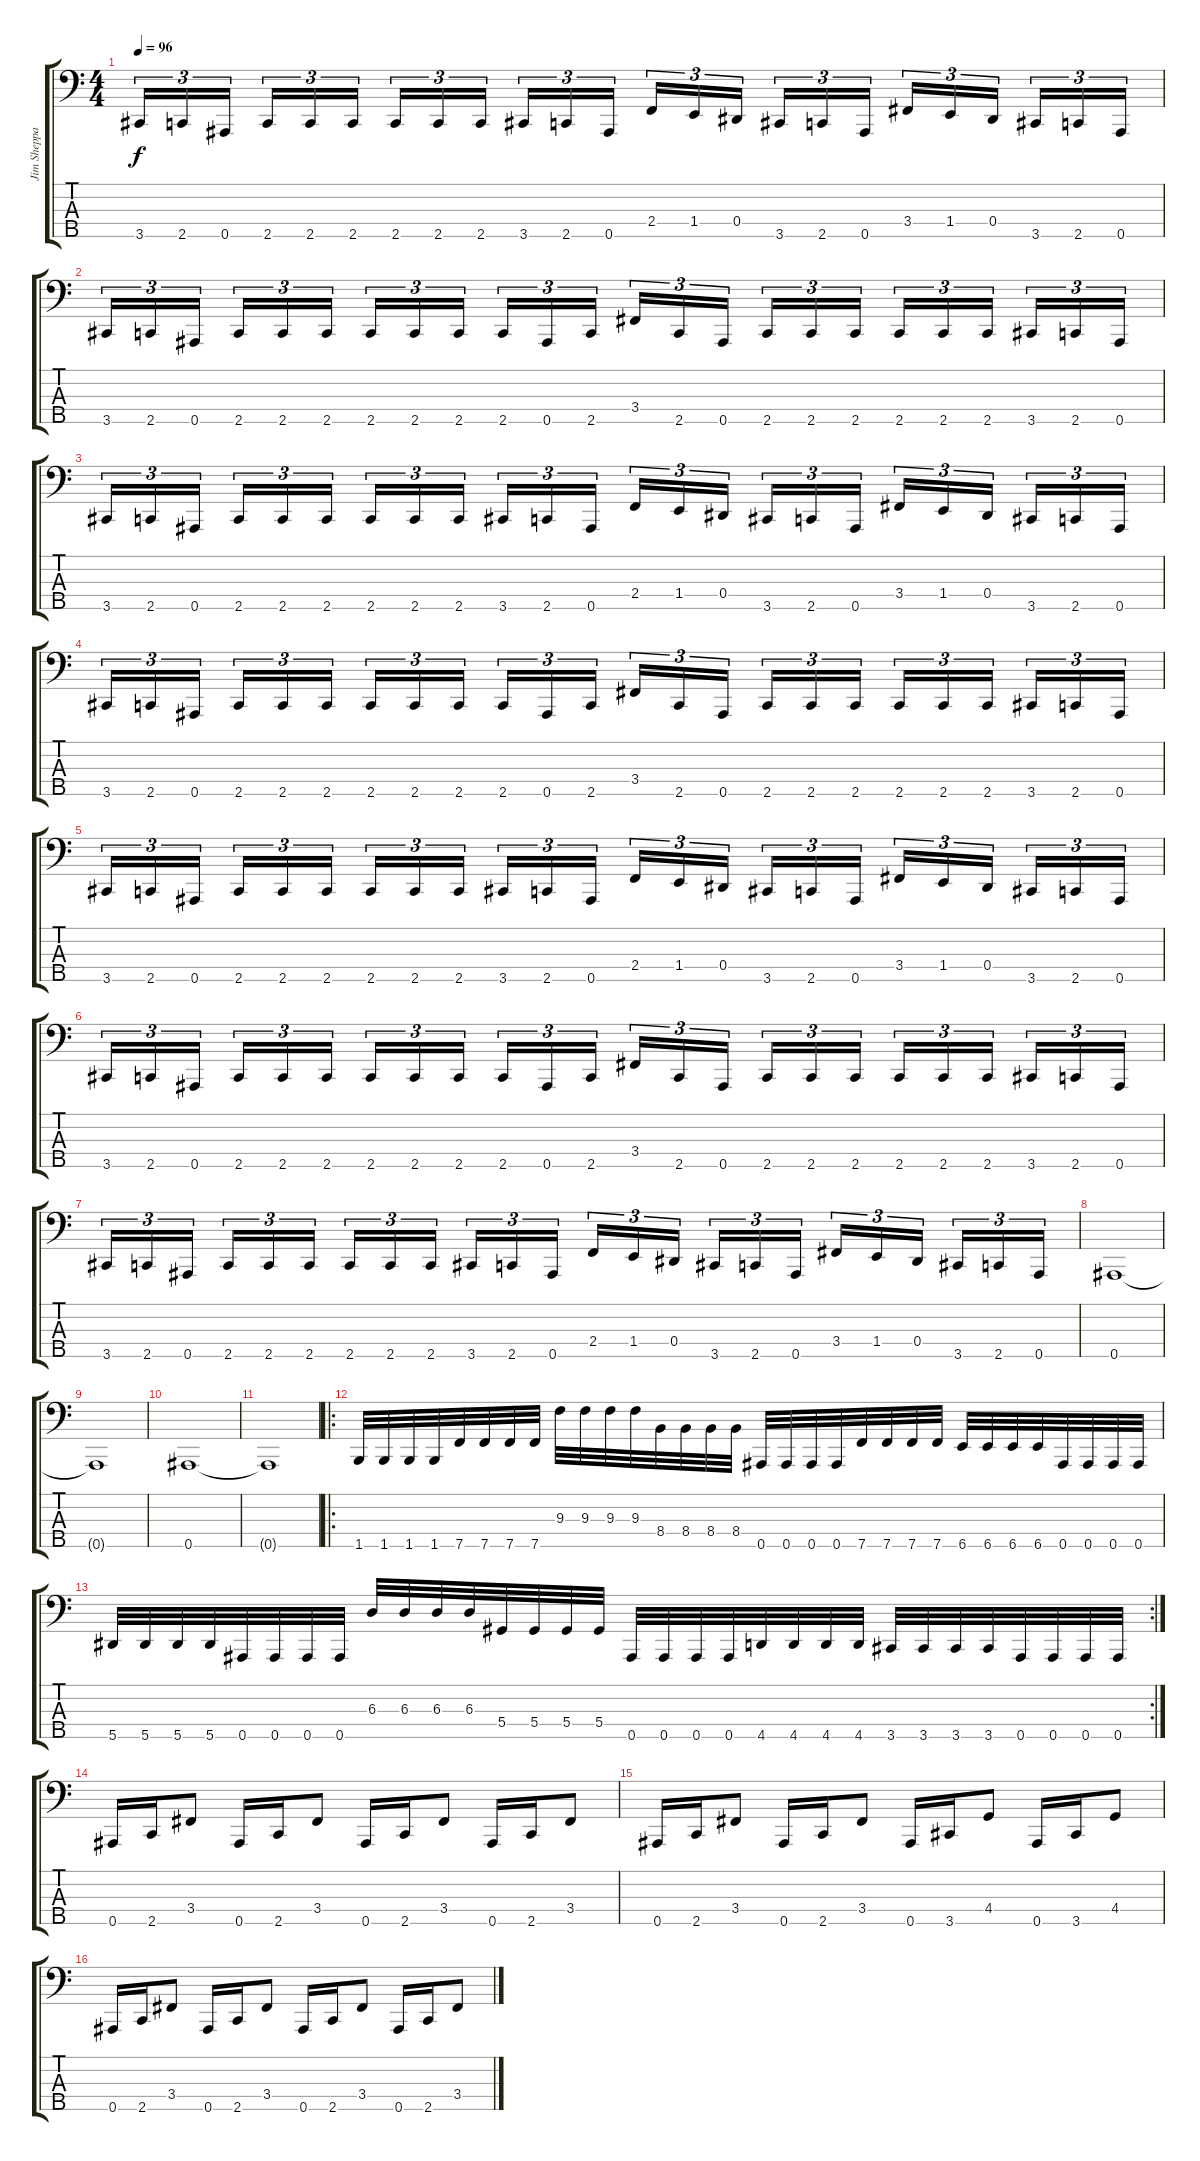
\track ("Jim Sheppard" "Jim Sheppa") {instrument electricbasspick}
\staff {score tabs}
\tuning (Gb2 Db2 Ab1 Eb1 Bb0) {hide}
\ts (4 4)
\tempo 96
\clef f4
\ks c
3.5.16{tu (3 2) dy f} 2.5.16{tu (3 2)} 0.5.16{tu (3 2)} 2.5.16{tu (3 2)} 2.5.16{tu (3 2)} 2.5.16{tu (3 2)} 2.5.16{tu (3 2)} 2.5.16{tu (3 2)} 2.5.16{tu (3 2)} 3.5.16{tu (3 2)} 2.5.16{tu (3 2)} 0.5.16{tu (3 2)} 2.4.16{tu (3 2)} 1.4.16{tu (3 2)} 0.4.16{tu (3 2)} 3.5.16{tu (3 2)} 2.5.16{tu (3 2)} 0.5.16{tu (3 2)} 3.4.16{tu (3 2)} 1.4.16{tu (3 2)} 0.4.16{tu (3 2)} 3.5.16{tu (3 2)} 2.5.16{tu (3 2)} 0.5.16{tu (3 2)} |
3.5.16{tu (3 2)} 2.5.16{tu (3 2)} 0.5.16{tu (3 2)} 2.5.16{tu (3 2)} 2.5.16{tu (3 2)} 2.5.16{tu (3 2)} 2.5.16{tu (3 2)} 2.5.16{tu (3 2)} 2.5.16{tu (3 2)} 2.5.16{tu (3 2)} 0.5.16{tu (3 2)} 2.5.16{tu (3 2)} 3.4.16{tu (3 2)} 2.5.16{tu (3 2)} 0.5.16{tu (3 2)} 2.5.16{tu (3 2)} 2.5.16{tu (3 2)} 2.5.16{tu (3 2)} 2.5.16{tu (3 2)} 2.5.16{tu (3 2)} 2.5.16{tu (3 2)} 3.5.16{tu (3 2)} 2.5.16{tu (3 2)} 0.5.16{tu (3 2)} |
3.5.16{tu (3 2)} 2.5.16{tu (3 2)} 0.5.16{tu (3 2)} 2.5.16{tu (3 2)} 2.5.16{tu (3 2)} 2.5.16{tu (3 2)} 2.5.16{tu (3 2)} 2.5.16{tu (3 2)} 2.5.16{tu (3 2)} 3.5.16{tu (3 2)} 2.5.16{tu (3 2)} 0.5.16{tu (3 2)} 2.4.16{tu (3 2)} 1.4.16{tu (3 2)} 0.4.16{tu (3 2)} 3.5.16{tu (3 2)} 2.5.16{tu (3 2)} 0.5.16{tu (3 2)} 3.4.16{tu (3 2)} 1.4.16{tu (3 2)} 0.4.16{tu (3 2)} 3.5.16{tu (3 2)} 2.5.16{tu (3 2)} 0.5.16{tu (3 2)} |
3.5.16{tu (3 2)} 2.5.16{tu (3 2)} 0.5.16{tu (3 2)} 2.5.16{tu (3 2)} 2.5.16{tu (3 2)} 2.5.16{tu (3 2)} 2.5.16{tu (3 2)} 2.5.16{tu (3 2)} 2.5.16{tu (3 2)} 2.5.16{tu (3 2)} 0.5.16{tu (3 2)} 2.5.16{tu (3 2)} 3.4.16{tu (3 2)} 2.5.16{tu (3 2)} 0.5.16{tu (3 2)} 2.5.16{tu (3 2)} 2.5.16{tu (3 2)} 2.5.16{tu (3 2)} 2.5.16{tu (3 2)} 2.5.16{tu (3 2)} 2.5.16{tu (3 2)} 3.5.16{tu (3 2)} 2.5.16{tu (3 2)} 0.5.16{tu (3 2)} |
3.5.16{tu (3 2)} 2.5.16{tu (3 2)} 0.5.16{tu (3 2)} 2.5.16{tu (3 2)} 2.5.16{tu (3 2)} 2.5.16{tu (3 2)} 2.5.16{tu (3 2)} 2.5.16{tu (3 2)} 2.5.16{tu (3 2)} 3.5.16{tu (3 2)} 2.5.16{tu (3 2)} 0.5.16{tu (3 2)} 2.4.16{tu (3 2)} 1.4.16{tu (3 2)} 0.4.16{tu (3 2)} 3.5.16{tu (3 2)} 2.5.16{tu (3 2)} 0.5.16{tu (3 2)} 3.4.16{tu (3 2)} 1.4.16{tu (3 2)} 0.4.16{tu (3 2)} 3.5.16{tu (3 2)} 2.5.16{tu (3 2)} 0.5.16{tu (3 2)} |
3.5.16{tu (3 2)} 2.5.16{tu (3 2)} 0.5.16{tu (3 2)} 2.5.16{tu (3 2)} 2.5.16{tu (3 2)} 2.5.16{tu (3 2)} 2.5.16{tu (3 2)} 2.5.16{tu (3 2)} 2.5.16{tu (3 2)} 2.5.16{tu (3 2)} 0.5.16{tu (3 2)} 2.5.16{tu (3 2)} 3.4.16{tu (3 2)} 2.5.16{tu (3 2)} 0.5.16{tu (3 2)} 2.5.16{tu (3 2)} 2.5.16{tu (3 2)} 2.5.16{tu (3 2)} 2.5.16{tu (3 2)} 2.5.16{tu (3 2)} 2.5.16{tu (3 2)} 3.5.16{tu (3 2)} 2.5.16{tu (3 2)} 0.5.16{tu (3 2)} |
3.5.16{tu (3 2)} 2.5.16{tu (3 2)} 0.5.16{tu (3 2)} 2.5.16{tu (3 2)} 2.5.16{tu (3 2)} 2.5.16{tu (3 2)} 2.5.16{tu (3 2)} 2.5.16{tu (3 2)} 2.5.16{tu (3 2)} 3.5.16{tu (3 2)} 2.5.16{tu (3 2)} 0.5.16{tu (3 2)} 2.4.16{tu (3 2)} 1.4.16{tu (3 2)} 0.4.16{tu (3 2)} 3.5.16{tu (3 2)} 2.5.16{tu (3 2)} 0.5.16{tu (3 2)} 3.4.16{tu (3 2)} 1.4.16{tu (3 2)} 0.4.16{tu (3 2)} 3.5.16{tu (3 2)} 2.5.16{tu (3 2)} 0.5.16{tu (3 2)} |
\section ("" "")
0.5.1 |
0.5{t}.1 |
0.5.1 |
0.5{t}.1 |
\ro
\section ("" "")
1.5.32 1.5.32 1.5.32 1.5.32 7.5.32 7.5.32 7.5.32 7.5.32 9.3.32 9.3.32 9.3.32 9.3.32 8.4.32 8.4.32 8.4.32 8.4.32 0.5.32 0.5.32 0.5.32 0.5.32 7.5.32 7.5.32 7.5.32 7.5.32 6.5.32 6.5.32 6.5.32 6.5.32 0.5.32 0.5.32 0.5.32 0.5.32 |
\rc 2
5.5.32 5.5.32 5.5.32 5.5.32 0.5.32 0.5.32 0.5.32 0.5.32 6.3.32 6.3.32 6.3.32 6.3.32 5.4.32 5.4.32 5.4.32 5.4.32 0.5.32 0.5.32 0.5.32 0.5.32 4.5.32 4.5.32 4.5.32 4.5.32 3.5.32 3.5.32 3.5.32 3.5.32 0.5.32 0.5.32 0.5.32 0.5.32 |
0.5.16 2.5.16 3.4.8 0.5.16 2.5.16 3.4.8 0.5.16 2.5.16 3.4.8 0.5.16 2.5.16 3.4.8 |
0.5.16 2.5.16 3.4.8 0.5.16 2.5.16 3.4.8 0.5.16 3.5.16 4.4.8 0.5.16 3.5.16 4.4.8 |
0.5.16 2.5.16 3.4.8 0.5.16 2.5.16 3.4.8 0.5.16 2.5.16 3.4.8 0.5.16 2.5.16 3.4.8
